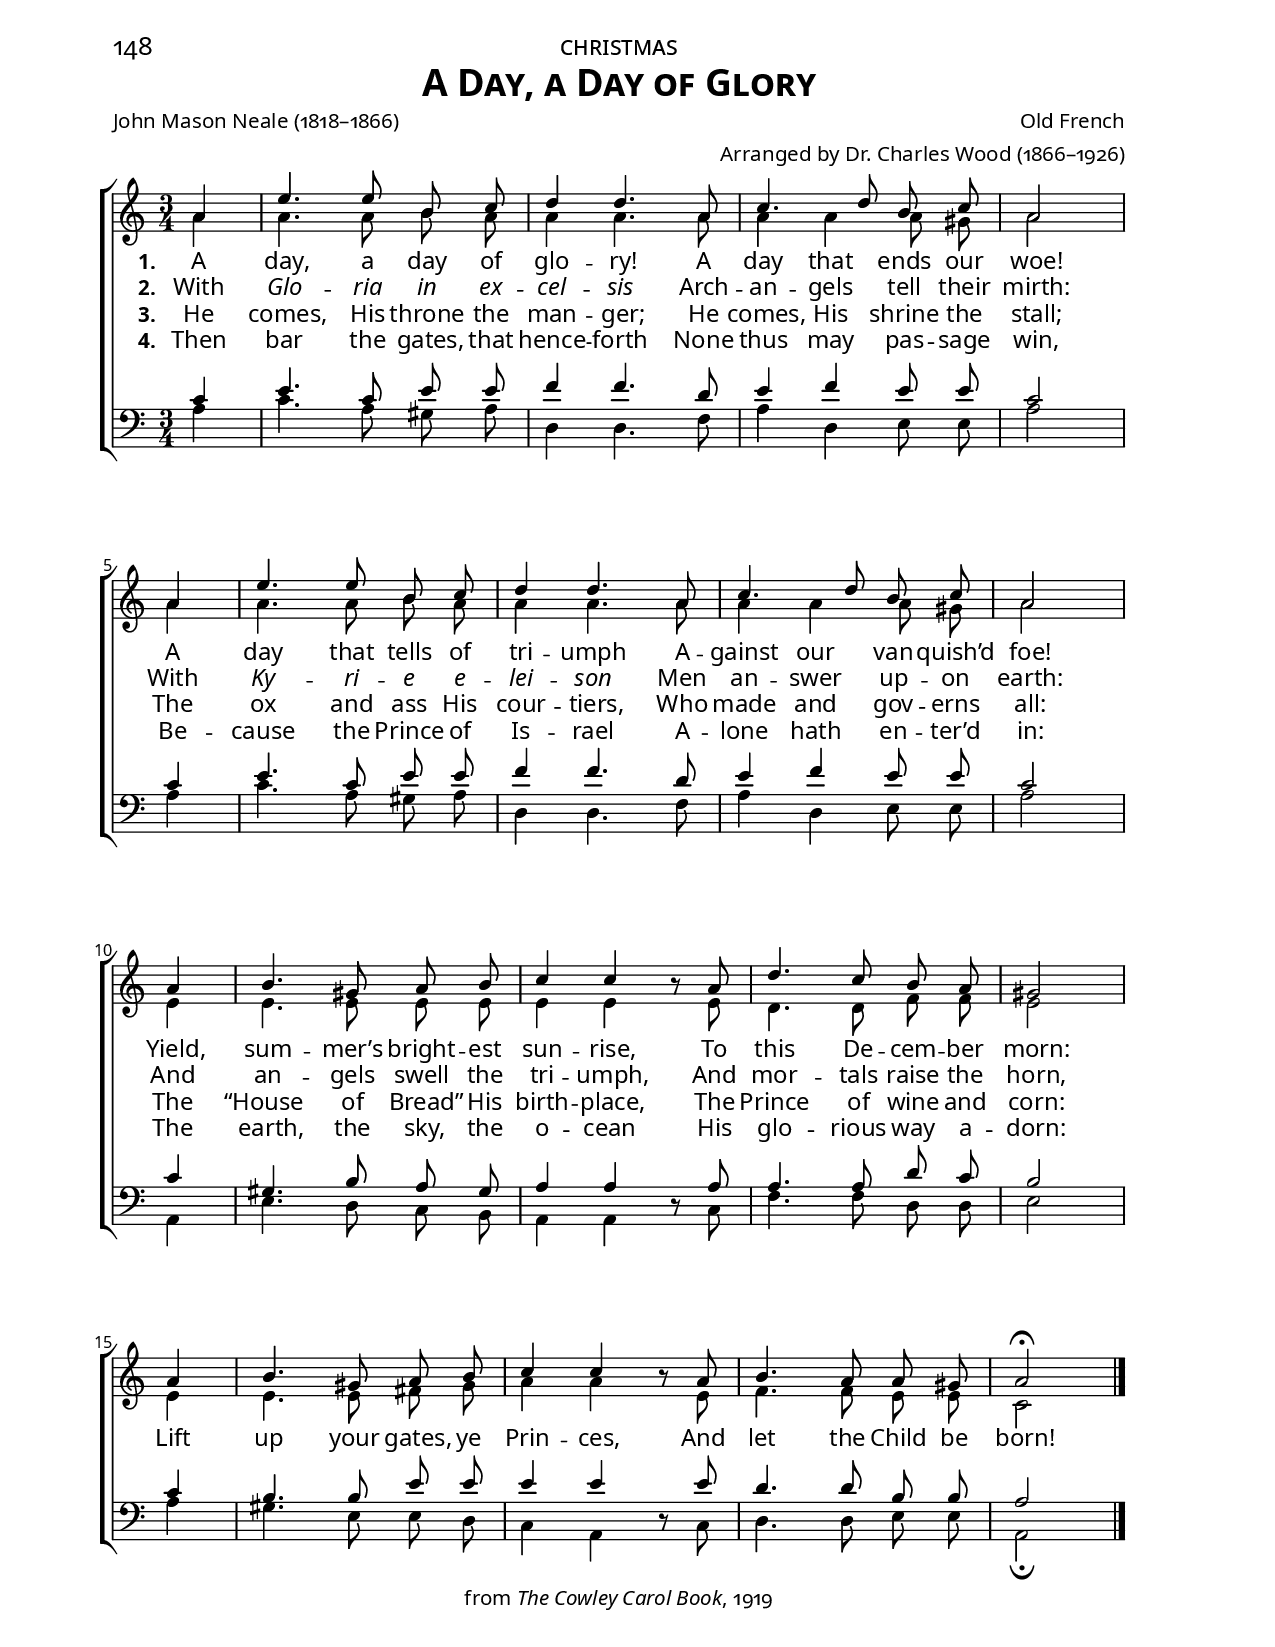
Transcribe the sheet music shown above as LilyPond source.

\version "2.14.2"
\include "util.ly"
\header {
  title = \markup{\override #'(font-name . "Garamond Premier Pro Semibold"){ \abs-fontsize #18 \smallCapsOldStyle"A Day, a Day of Glory"}}
  poet = \markup\oldStyleNum"John Mason Neale (1818–1866)"
  composer = \markup\oldStyleNum"Old French"
  arranger = \markup\oldStyleNum"Arranged by Dr. Charles Wood (1866–1926)"
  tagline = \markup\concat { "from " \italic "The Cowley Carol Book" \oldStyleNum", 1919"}
}
\paper {
  %print-all-headers = ##t
  paper-height = 11\in
  paper-width = 8.5\in
  indent = 0\in
  %system-system-spacing = #'((basic-distance . 10) (padding . 0))
  %system-system-spacing =
  %  #'((basic-distance . 0)
  %     (minimum-distance . 0)
  %     (padding . -0.35)
  %     (stretchability . 100))
  ragged-last-bottom = ##f
  ragged-bottom = ##f
  two-sided = ##t
  inner-margin = 1\in
  outer-margin = 0.75\in
  top-margin = 0.26\in
  bottom-margin = 0.25\in
  first-page-number = #148
  print-first-page-number = ##t
  headerLine = \markup{\override #'(font-name . "Garamond Premier Pro") \smallCapsOldStyle"christmas"}
  oddHeaderMarkup = \markup\fill-line{
     \override #'(font-name . "Garamond Premier Pro")\abs-fontsize #12.5
     \combine 
        \fill-line{"" \on-the-fly #print-page-number-check-first
        \oldStylePageNum""
        }
        \fill-line{\headerLine}
  }
  evenHeaderMarkup = \markup {
     \override #'(font-name . "Garamond Premier Pro")\abs-fontsize #12.5
     \combine
        \on-the-fly #print-page-number-check-first
        \oldStylePageNum""
        \fill-line{\headerLine}
  }
}
#(set-global-staff-size 18) \paper{ #(define fonts (make-pango-font-tree "Garamond Premier Pro" "Garamond Premier Pro" "Garamond Premier Pro" (/ 18 20))) }
global = {
  \key c \major
  \time 3/4
  \autoBeamOff
}

sopMusic = \relative c' {
  \partial 4 a'4 |
  e'4. e8 b c |
  d4 d4. a8 |
  c4. d8 b c |
  \partial 2 a2 | \break
  
  \partial 4 a4 |
  e'4. e8 b c |
  d4 d4. a8 |
  c4. d8 b c |
  \partial 2 a2 | \break
  
  \partial 4 a4 |
  b4. gis8 a b |
  c4 c b8\rest a |
  d4. c8 b a | 
  
  \partial 2 gis2 | \break
  \partial 4 a4 |
  b4. gis8 a b |
  c4 c b8\rest a |
  b4. a8 a gis |
  \partial 2 a2\fermata \bar "|."
}
sopWords = \lyricmode {
  
}

altoMusic = \relative c'' {
  a4 |
  a4. a8 b a |
  a4 a4. a8 |
  a4 a a8 gis |
  a2
  
  a4 |
  a4. a8 b a |
  a4 a4. a8 |
  a4 a a8 gis |
  a2 |
  
  e4 |
  e4. e8 e e |
  e4 e s8 e |
  d4. d8 f f |
  
  e2 e4 |
  e4. e8 fis gis |
  a4 a s8 e |
  f4. f8 e e |
  c2 \bar "|."
}
altoWords = \lyricmode {
  \dropLyricsV
  \set stanza = #"1. "
  A day, a day of glo -- ry!
    A day that ends our woe!
  A day that tells of tri -- umph
    A -- gainst our van -- quish’d foe!
  Yield, sum -- mer’s bright -- est sun -- rise,
    To this De -- cem -- ber morn:
  Lift up your gates, ye Prin -- ces,
    And let the Child be born!
}
altoWordsII = \lyricmode {
  \dropLyricsV
  \set stanza = #"2. "
  With \markup\italic Glo -- \markup\italic ria \markup\italic in \markup\italic ex -- \markup\italic cel -- \markup\italic sis
    Arch -- an -- gels tell their mirth:
  With \markup\italic Ky -- \markup\italic ri -- \markup\italic e \markup\italic e -- \markup\italic lei -- \markup\italic son
    Men an -- swer up -- on earth:
  And an -- gels swell the tri -- umph,
    And mor -- tals raise the horn,
  
}
altoWordsIII = \lyricmode {
  \dropLyricsV
  \set stanza = #"3. "
  He comes, His throne the man -- ger;
    He comes, His shrine the stall;
  The ox and ass His cour -- tiers,
    Who made and gov -- erns all:
  The “House of Bread” His birth -- place,
    The Prince of wine and corn:
}
altoWordsIV = \lyricmode {
  \dropLyricsV
  \set stanza = #"4. "
  Then bar the gates, that hence -- forth
    None thus may pas -- sage win,
  Be -- cause the Prince of Is -- rael
    A -- lone hath en -- ter’d in:
  The earth, the sky, the o -- cean
    His glo -- rious way a -- dorn:
}
altoWordsV = \lyricmode {
  \set stanza = #"5. "
  \set ignoreMelismata = ##t
}
altoWordsVI = \lyricmode {
  \set stanza = #"6. "
  \set ignoreMelismata = ##t
}
tenorMusic = \relative c' {
  c4 |
  e4. c8 e e |
  f4 f4. d8 |
  e4 f e8 e |
  c2
  
  c4 |
  e4. c8 e e |
  f4 f4. d8 |
  e4 f e8 e |
  c2
  
  c4 |
  gis4. b8 a gis |
  a4 a s8 a |
  a4. a8 d c |
  
  b2 c4 |
  b4. b8 e e |
  e4 e s8 e |
  d4. d8 b b |
  a2 \bar "|."
}
tenorWords = \lyricmode {

}

bassMusic = \relative c' {
  a4 |
  c4. a8 gis a |
  d,4 d4. f8 |
  a4 d, e8 e |
  a2
  
  a4 |
  c4. a8 gis a |
  d,4 d4. f8 |
  a4 d, e8 e |
  a2
  
  a,4 |
  e'4. d8 c b |
  a4 a d8\rest c |
  f4. f8 d d |
  
  e2 a4 |
  gis4. e8 e d |
  c4 a d8\rest c |
  d4. d8 e e |
  a,2\fermata \bar "|."
}
bassWords = \lyricmode {

}

pianoRH = \relative c' {
  
}
pianoLH = \relative c' {
  
}

\score {
  <<
   \new ChoirStaff <<
    \new Staff = women <<
      \new Voice = "sopranos" { \voiceOne << \global \sopMusic >> }
      \new Voice = "altos" { \voiceTwo << \global \altoMusic >> }
    >>
   \new Staff = men <<
      \clef bass
      \new Voice = "tenors" { \voiceOne << \global \tenorMusic >> }
      \new Voice = "basses" { \voiceTwo << \global \bassMusic >> }
    >>
    \new Lyrics \with { alignAboveContext = #"women" \override VerticalAxisGroup #'nonstaff-relatedstaff-spacing = #'((basic-distance . 1))} \lyricsto "sopranos" \sopWords
    \new Lyrics = "altosVI"  \with { alignBelowContext = #"women" } \lyricsto "tenors" \altoWordsVI
    \new Lyrics = "altosV"  \with { alignBelowContext = #"women" } \lyricsto "tenors" \altoWordsV
    \new Lyrics = "altosIV"  \with { alignBelowContext = #"women" } \lyricsto "tenors" \altoWordsIV
    \new Lyrics = "altosIII"  \with { alignBelowContext = #"women" } \lyricsto "tenors" \altoWordsIII
    \new Lyrics = "altosII"  \with { alignBelowContext = #"women" } \lyricsto "tenors" \altoWordsII
    \new Lyrics = "altos"  \with { alignBelowContext = #"women" \override VerticalAxisGroup #'nonstaff-relatedstaff-spacing = #'((basic-distance . 1))} \lyricsto "tenors" \altoWords
    \new Lyrics \with { alignAboveContext = #"men" \override VerticalAxisGroup #'nonstaff-relatedstaff-spacing = #'((basic-distance . 1)) } \lyricsto "tenors" \tenorWords
    \new Lyrics \with { alignBelowContext = #"men" \override VerticalAxisGroup #'nonstaff-relatedstaff-spacing = #'((basic-distance . 1)) } \lyricsto "basses" \bassWords
  >>
%    \new PianoStaff << \new Staff { \new Voice { \pianoRH } } \new Staff { \clef "bass" \pianoLH } >>
  >>
  \layout {
  \context {
    \Lyrics
    \override LyricText #'font-size = #1.3
  }
    \context {
      \Score
      %\override SpacingSpanner #'base-shortest-duration = #(ly:make-moment 1 8)
      %\override SpacingSpanner #'common-shortest-duration = #(ly:make-moment 1 4)
    }
    \context {
      % Remove all empty staves
      % \Staff \RemoveEmptyStaves \override VerticalAxisGroup #'remove-first = ##t
    }
    \context {
      \Lyrics
      \override LyricText #'X-offset = #center-on-word
    }
  }
}

